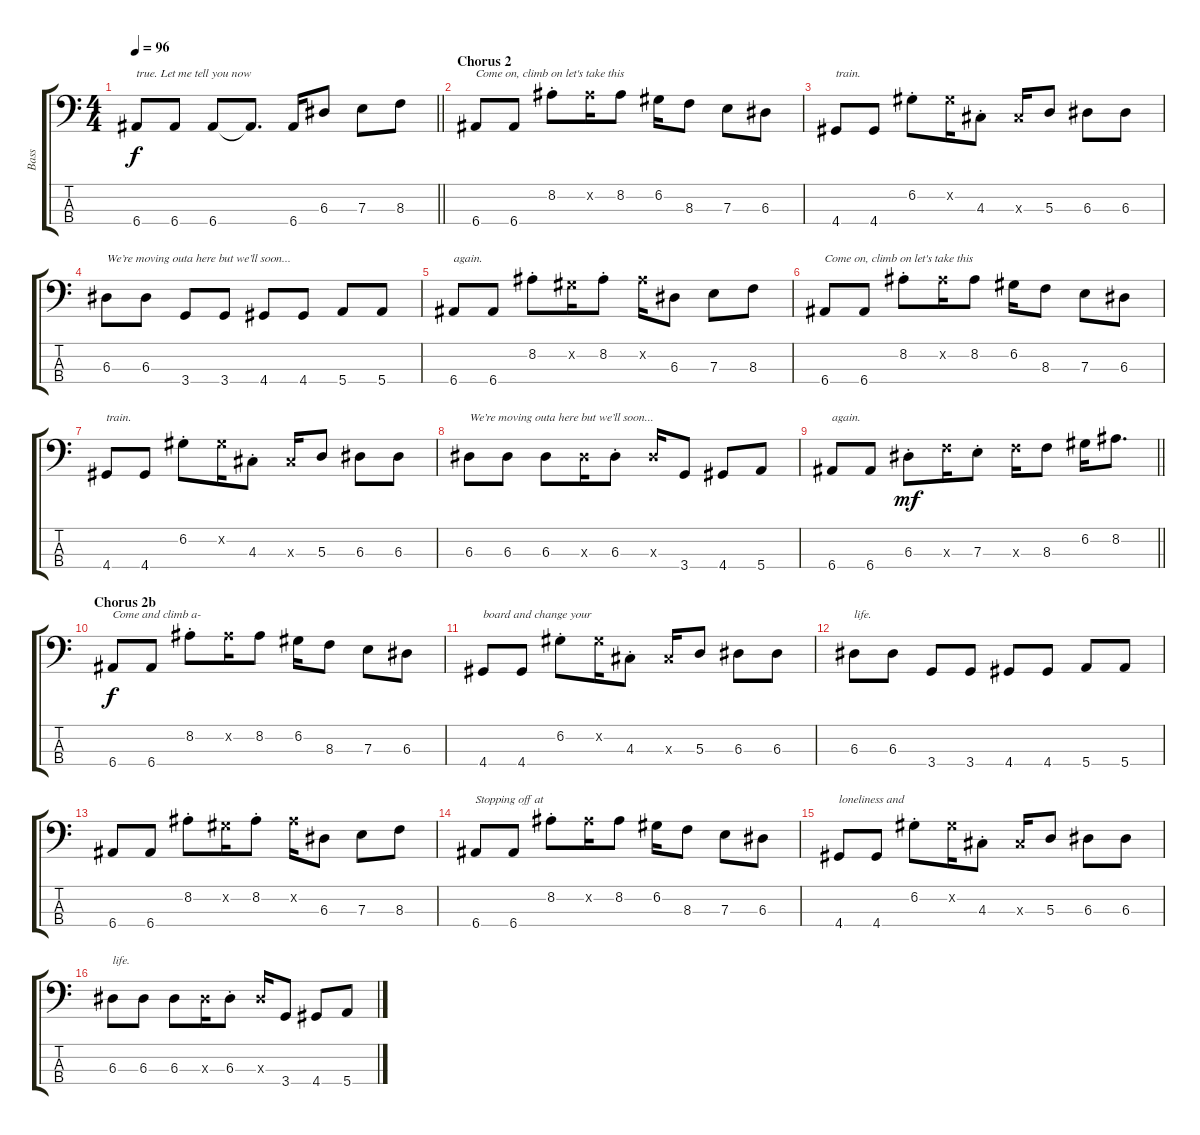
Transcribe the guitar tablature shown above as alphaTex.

\track ("Bass" "Bass") {instrument electricbassfinger}
\staff {score tabs}
\tuning (G2 D2 A1 E1) {hide}
\ts (4 4)
\tempo 96
\clef f4
\barLineRight lightlight
\ks c
6.4.8{txt "true. Let me tell you now" dy f} 6.4.8 6.4.8 6.4{t}.8{d} 6.4.16 6.3.8 7.3.8 8.3.8 |
\section ("" "Chorus 2")
6.4.8{txt "Come on, climb on let's take this"} 6.4.8 8.2{st}.8 8.2{x}.16 8.2.8 6.2.16 8.3.8 7.3.8 6.3.8 |
4.4.8{txt "train."} 4.4.8 6.2{st}.8 6.2{x}.16 4.3{st}.8 4.3{x}.16 5.3.8 6.3.8 6.3.8 |
6.3.8{txt "We’re moving outa here but we’ll soon..."} 6.3.8 3.4.8 3.4.8 4.4.8 4.4.8 5.4.8 5.4.8 |
6.4.8{txt "again."} 6.4.8 8.2{st}.8 6.2{x}.16 8.2{st}.8 8.2{x}.16 6.3.8 7.3.8 8.3.8 |
6.4.8{txt "Come on, climb on let's take this"} 6.4.8 8.2{st}.8 8.2{x}.16 8.2.8 6.2.16 8.3.8 7.3.8 6.3.8 |
4.4.8{txt "train."} 4.4.8 6.2{st}.8 6.2{x}.16 4.3{st}.8 4.3{x}.16 5.3.8 6.3.8 6.3.8 |
6.3.8{txt "We’re moving outa here but we’ll soon..."} 6.3.8 6.3.8 6.3{x}.16 6.3{st}.8 6.3{x}.16 3.4.8 4.4.8 5.4.8 |
\barLineRight lightlight
6.4.8{txt "again."} 6.4.8 6.3{st}.8{dy mf} 8.3{x}.16 7.3{st}.8 8.3{x}.16 8.3.8 6.2.16 8.2.8{d} |
\section ("" "Chorus 2b")
6.4.8{txt "Come and climb a-" dy f} 6.4.8 8.2{st}.8 8.2{x}.16 8.2.8 6.2.16 8.3.8 7.3.8 6.3.8 |
4.4.8{txt "board and change your"} 4.4.8 6.2{st}.8 6.2{x}.16 4.3{st}.8 4.3{x}.16 5.3.8 6.3.8 6.3.8 |
6.3.8{txt "life."} 6.3.8 3.4.8 3.4.8 4.4.8 4.4.8 5.4.8 5.4.8 |
6.4.8 6.4.8 8.2{st}.8 6.2{x}.16 8.2{st}.8 8.2{x}.16 6.3.8 7.3.8 8.3.8 |
6.4.8{txt "Stopping off at"} 6.4.8 8.2{st}.8 8.2{x}.16 8.2.8 6.2.16 8.3.8 7.3.8 6.3.8 |
4.4.8{txt "loneliness and"} 4.4.8 6.2{st}.8 6.2{x}.16 4.3{st}.8 4.3{x}.16 5.3.8 6.3.8 6.3.8 |
6.3.8{txt "life."} 6.3.8 6.3.8 6.3{x}.16 6.3{st}.8 6.3{x}.16 3.4.8 4.4.8 5.4.8
